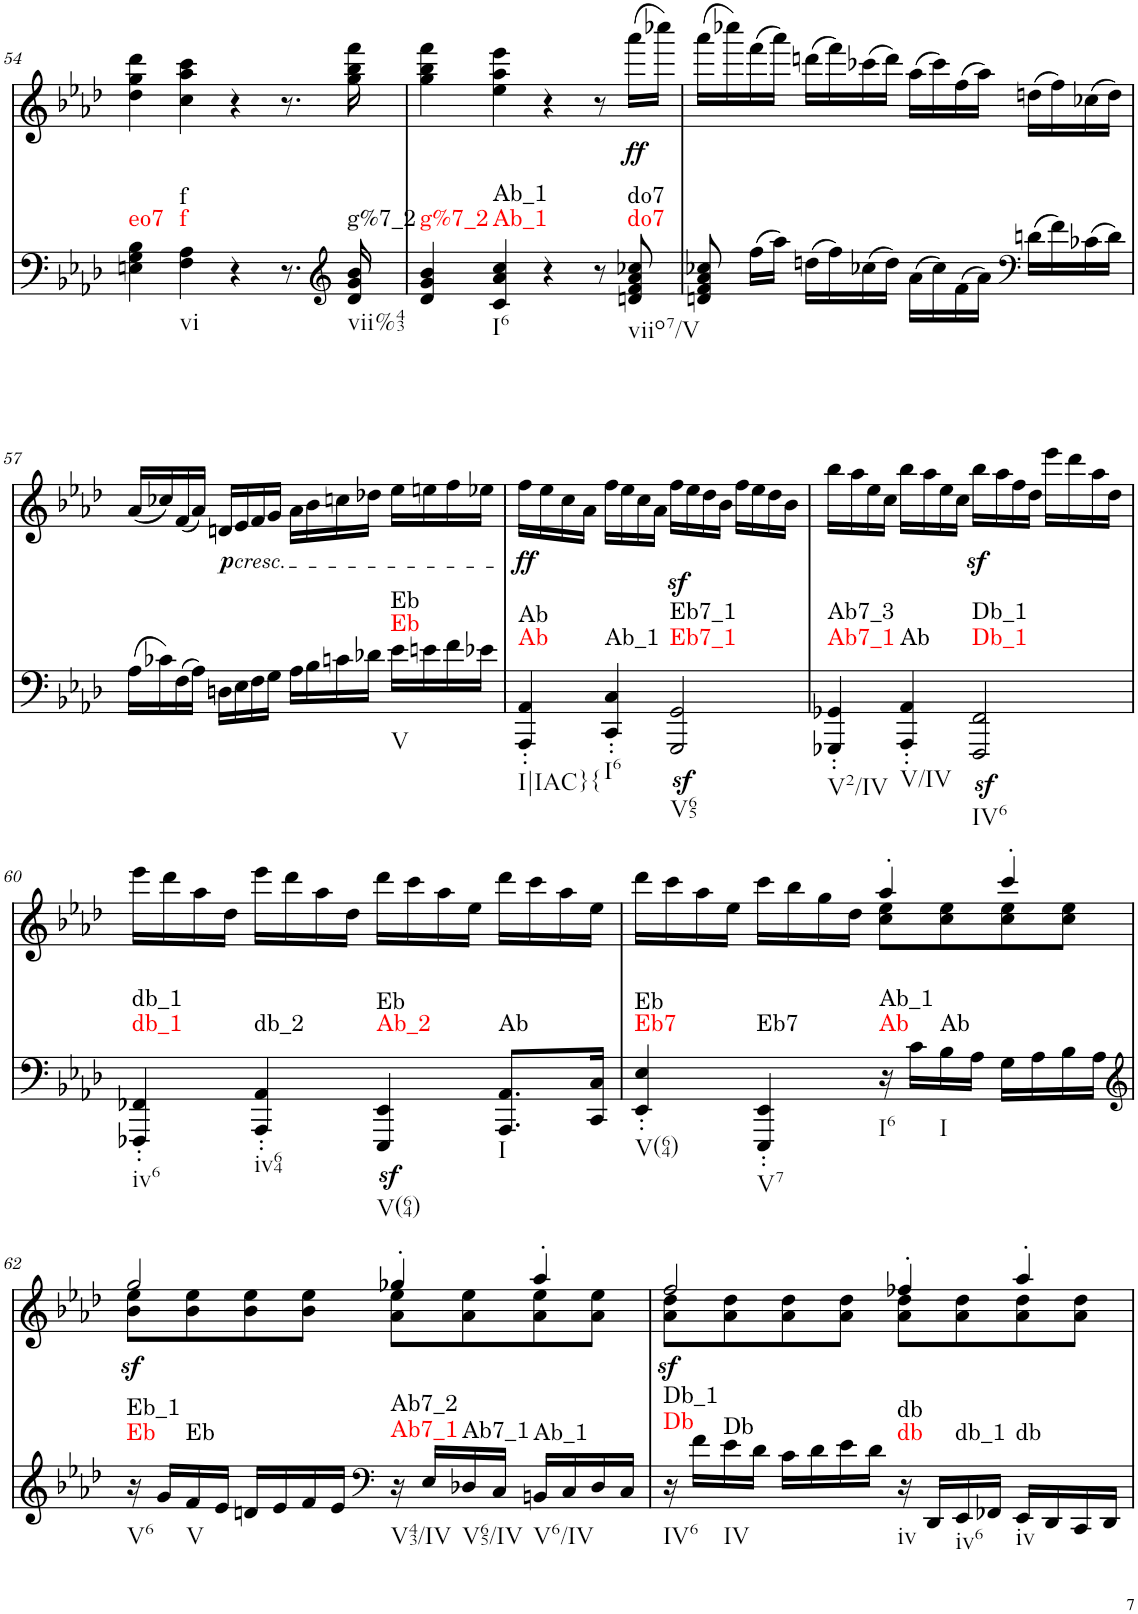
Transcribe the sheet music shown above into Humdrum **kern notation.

**kern	**dynam	**harte	**kern	**text	**dynam
*part2	*part2	*part2	*part1	*part1	*part1
*staff2	*staff2	*	*staff1	*staff1	*staff1
*I"piano	*	*	*I"piano	*	*
*I'Pno	*	*	*I'Pno	*	*
!!LO:PB:g=z
*clefF4	*	*	*clefG2	*	*
*k[b-e-a-d-]	*	*	*k[b-e-a-d-]	*	*
*M4/4	*	*	*M4/4	*	*
=54	=54	=54	=54	=54	=54
!	!	!LO:H:kt=eo7	!	!	!
4En\ 4G\ 4B-\	.	N	4dd-\ 4gg\ 4ddd-\	.	.
!	!	!LO:H:n=1:kt=f	!	!	!
!	!	!LO:H:n=2:kt=f	!	!	!
4F\ 4A-\	.	N N	4cc\ 4aa-\ 4ccc\	.	.
4r	.	.	4r	.	.
8.r	.	.	8.r	.	.
*clefG2	*	*	*	*	*
!	!	!LO:H:kt=g%7_2	!	!	!
16d-/ 16g/ 16b-/	.	N	16gg\ 16bb-\ 16fff\	.	.
=55	=55	=55	=55	=55	=55
!	!	!LO:H:kt=g%7_2	!	!	!
4d-/ 4g/ 4b-/	.	N	4gg\ 4bb-\ 4fff\	.	.
!	!	!LO:H:n=1:kt=Ab_1	!	!	!
!	!	!LO:H:n=2:kt=Ab_1	!	!	!
4c/ 4a-/ 4cc/	.	N N	4ee-\ 4aa-\ 4eee-\	.	.
4r	.	.	4r	.	.
8r	.	.	8r	.	.
!	!	!LO:H:n=1:kt=do7	!	!LO:LY:b	!
!	!	!LO:H:n=2:kt=do7	!	!	!
8dn/ 8f/ 8a-/ 8cc-X/	.	N N	(16aaa-\LL	.	.
.	.	.	16cccc-X\JJ)	.	.
=56	=56	=56	=56	=56	=56
8dn/ 8f/ 8a-/ 8cc-X/	.	.	(16aaa-\LL	.	.
.	.	.	16cccc-X\)	.	.
(16ff\LL	.	.	(16fff\	.	.
16aa-\JJ)	.	.	16aaa-\JJ)	.	.
(16ddn\LL	.	.	(16dddn\LL	.	.
16ff\)	.	.	16fff\)	.	.
(16cc-X\	.	.	(16ccc-X\	.	.
16dd\JJ)	.	.	16ddd\JJ)	.	.
(16a-\LL	.	.	(16aa-\LL	.	.
16cc-\)	.	.	16ccc-\)	.	.
(16f\	.	.	(16ff\	.	.
16a-\JJ)	.	.	16aa-\JJ)	.	.
*clefF4	*	*	*	*	*
(16dn\LL	.	.	(16ddn\LL	.	.
16f\)	.	.	16ff\)	.	.
(16c-X\	.	.	(16cc-X\	.	.
16d\JJ)	.	.	16dd\JJ)	.	.
!!LO:LB:g=z
=57	=57	=57	=57	=57	=57
(16A-\LL	.	.	(16a-/LL	.	.
16c-X\)	.	.	16cc-X/)	.	.
(16F\	.	.	(16f/	.	.
16A-\JJ)	.	.	16a-/JJ)	.	.
!	!	!	!	!LO:LY:b	!
16Dn\LL	.	.	16dn/LL	.	.
!	!	!	!LO:TX:b:i:t=cresc.	!	!
16E-\	.	.	16e-/	.	.
16F\	.	.	16f/	.	.
16G\JJ	.	.	16g/JJ	.	.
16A-\LL	.	.	16a-\LL	.	.
16B-\	.	.	16b-\	.	.
16cn\	.	.	16ccn\	.	.
16d-X\JJ	.	.	16dd-X\JJ	.	.
!	!	!LO:H:n=1:kt=Eb	!	!	!
!	!	!LO:H:n=2:kt=Eb	!	!	!
16e-\LL	.	N N	16ee-\LL	.	.
16en\	.	.	16een\	.	.
16f\	.	.	16ff\	.	.
16e-X\JJ	.	.	16ee-X\JJ	.	.
=58	=58	=58	=58	=58	=58
!	!	!LO:H:n=1:kt=Ab	!	!LO:LY:b	!
!	!	!LO:H:n=2:kt=Ab	!	!	!
4AAA-/' 4AA-/'	.	N N	16ff\LL	.	.
.	.	.	16ee-\	.	.
.	.	.	16cc\	.	.
.	.	.	16a-\JJ	.	.
!	!	!LO:H:kt=Ab_1	!	!	!
4CC/' 4C/'	.	N	16ff\LL	.	.
.	.	.	16ee-\	.	.
.	.	.	16cc\	.	.
.	.	.	16a-\JJ	.	.
!	!LO:DY:b	!LO:H:n=1:kt=Eb7_1	!	!	!
!	!	!LO:H:n=2:kt=Eb7_1	!	!	!
2GGG/ 2GG/	sf	N N	16ffz<\LL	.	.
.	.	.	16ee-\	.	.
.	.	.	16dd-\	.	.
.	.	.	16b-\JJ	.	.
.	.	.	16ff\LL	.	.
.	.	.	16ee-\	.	.
.	.	.	16dd-\	.	.
.	.	.	16b-\JJ	.	.
=59	=59	=59	=59	=59	=59
!	!	!LO:H:n=1:kt=Ab7_1	!	!	!
!	!	!LO:H:n=2:kt=Ab7_3	!	!	!
4GGG-X/' 4GG-X/'	.	N N	16bb-\LL	.	.
.	.	.	16aa-\	.	.
.	.	.	16ee-\	.	.
.	.	.	16cc\JJ	.	.
!	!	!LO:H:kt=Ab	!	!	!
4AAA-/' 4AA-/'	.	N	16bb-\LL	.	.
.	.	.	16aa-\	.	.
.	.	.	16ee-\	.	.
.	.	.	16cc\JJ	.	.
!	!LO:DY:b	!LO:H:n=1:kt=Db_1	!	!	!
!	!	!LO:H:n=2:kt=Db_1	!	!	!
2FFF/ 2FF/	sf	N N	16bb-z<\LL	.	.
.	.	.	16aa-\	.	.
.	.	.	16ff\	.	.
.	.	.	16dd-\JJ	.	.
.	.	.	16eee-\LL	.	.
.	.	.	16ddd-\	.	.
.	.	.	16aa-\	.	.
.	.	.	16dd-\JJ	.	.
!!LO:LB:g=z
=60	=60	=60	=60	=60	=60
!	!	!LO:H:n=1:kt=db_1	!	!	!
!	!	!LO:H:n=2:kt=db_1	!	!	!
4FFF-X/' 4FF-X/'	.	N N	16eee-\LL	.	.
.	.	.	16ddd-\	.	.
.	.	.	16aa-\	.	.
.	.	.	16dd-\JJ	.	.
!	!	!LO:H:kt=db_2	!	!	!
4AAA-/' 4AA-/'	.	N	16eee-\LL	.	.
.	.	.	16ddd-\	.	.
.	.	.	16aa-\	.	.
.	.	.	16dd-\JJ	.	.
!	!LO:DY:b	!LO:H:n=1:kt=Ab_2	!	!	!
!	!	!LO:H:n=2:kt=Eb	!	!	!
4EEE-/ 4EE-/	sf	N N	16ddd-\LL	.	.
.	.	.	16ccc\	.	.
.	.	.	16aa-\	.	.
.	.	.	16ee-\JJ	.	.
!	!	!LO:H:kt=Ab	!	!	!
8.AAA-/ 8.AA-/L	.	N	16ddd-\LL	.	.
.	.	.	16ccc\	.	.
.	.	.	16aa-\	.	.
16CC/ 16C/Jk	.	.	16ee-\JJ	.	.
=61	=61	=61	=61	=61	=61
*	*	*	*^	*	*
!	!	!LO:H:n=1:kt=Eb7	!	!	!	!
!	!	!LO:H:n=2:kt=Eb	!	!	!	!
4EE-/' 4E-/'	.	N N	16ddd-\LL	16ryy	.	.
.	.	.	16ccc\	16ryy	.	.
.	.	.	16aa-\	16ryy	.	.
.	.	.	16ee-\JJ	16ryy	.	.
!	!	!LO:H:kt=Eb7	!	!	!	!
4EEE-/' 4EE-/'	.	N	4ryy	16ccc\LL	.	.
.	.	.	.	16bb-\	.	.
.	.	.	.	16gg\	.	.
.	.	.	.	16dd-\JJ	.	.
!	!	!LO:H:n=1:kt=Ab	!	!	!	!
!	!	!LO:H:n=2:kt=Ab_1	!	!	!	!
16r	.	N N	4aa-'/	8cc\ 8ee-\L	.	.
16c\LL	.	.	.	.	.	.
!	!	!LO:H:kt=Ab	!	!	!	!
16B-\	.	N	.	8cc\ 8ee-\	.	.
16A-\JJ	.	.	.	.	.	.
16G\LL	.	.	4ccc'/	8cc\ 8ee-\	.	.
16A-\	.	.	.	.	.	.
16B-\	.	.	.	8cc\ 8ee-\J	.	.
16A-\JJ	.	.	.	.	.	.
!!LO:LB:g=z	!!
=62	=62	=62	=62	=62	=62	=62
*clefG2	*	*	*	*	*	*
!	!	!LO:H:n=1:kt=Eb	!	!	!	!LO:DY:b
!	!	!LO:H:n=2:kt=Eb_1	!	!	!	!
16r	.	N N	2gg/	8b-\ 8ee-\L	.	sf
16g/LL	.	.	.	.	.	.
!	!	!LO:H:kt=Eb	!	!	!	!
16f/	.	N	.	8b-\ 8ee-\	.	.
16e-/JJ	.	.	.	.	.	.
16dn/LL	.	.	.	8b-\ 8ee-\	.	.
16e-/	.	.	.	.	.	.
16f/	.	.	.	8b-\ 8ee-\J	.	.
16e-/JJ	.	.	.	.	.	.
*clefF4	*	*	*	*	*	*
!	!	!LO:H:n=1:kt=Ab7_1	!	!	!	!
!	!	!LO:H:n=2:kt=Ab7_2	!	!	!	!
16r	.	N N	4gg-X'/	8a-\ 8ee-\L	.	.
16E-/LL	.	.	.	.	.	.
!	!	!LO:H:kt=Ab7_1	!	!	!	!
16D-X/	.	N	.	8a-\ 8ee-\	.	.
16C/JJ	.	.	.	.	.	.
!	!	!LO:H:kt=Ab_1	!	!	!	!
16BBn/LL	.	N	4aa-'/	8a-\ 8ee-\	.	.
16C/	.	.	.	.	.	.
16D-/	.	.	.	8a-\ 8ee-\J	.	.
16C/JJ	.	.	.	.	.	.
=63	=63	=63	=63	=63	=63	=63
!	!	!LO:H:n=1:kt=Db	!	!	!	!LO:DY:b
!	!	!LO:H:n=2:kt=Db_1	!	!	!	!
16r	.	N N	2ff/	8a-\ 8dd-\L	.	sf
16f\LL	.	.	.	.	.	.
!	!	!LO:H:kt=Db	!	!	!	!
16e-\	.	N	.	8a-\ 8dd-\	.	.
16d-\JJ	.	.	.	.	.	.
16c\LL	.	.	.	8a-\ 8dd-\	.	.
16d-\	.	.	.	.	.	.
16e-\	.	.	.	8a-\ 8dd-\J	.	.
16d-\JJ	.	.	.	.	.	.
!	!	!LO:H:n=1:kt=db	!	!	!	!
!	!	!LO:H:n=2:kt=db	!	!	!	!
16r	.	N N	4ff-X'/	8a-\ 8dd-\L	.	.
16DD-/LL	.	.	.	.	.	.
!	!	!LO:H:kt=db_1	!	!	!	!
16EE-/	.	N	.	8a-\ 8dd-\	.	.
16FF-X/JJ	.	.	.	.	.	.
!	!	!LO:H:kt=db	!	!	!	!
16EE-/LL	.	N	4aa-'/	8a-\ 8dd-\	.	.
16DD-/	.	.	.	.	.	.
16CC/	.	.	.	8a-\ 8dd-\J	.	.
16DD-/JJ	.	.	.	.	.	.
*	*	*	*v	*v	*	*
=	=	=	=	=	=
*-	*-	*-	*-	*-	*-
